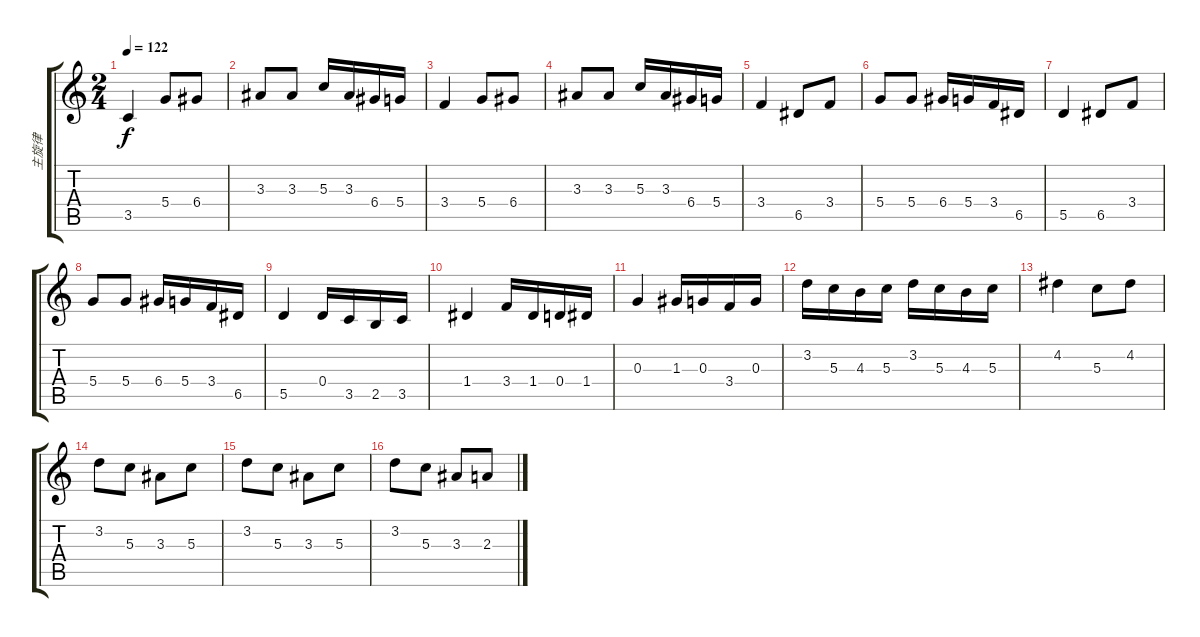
\track ("主旋律" "主旋律") {instrument overdrivenguitar}
\staff {score tabs}
\tuning (E4 B3 G3 D3 A2 E2) {hide}
\ts (2 4)
\tempo 122
\clef g2
\ks c
3.5.4{dy f} 5.4.8 6.4.8 |
3.3.8 3.3.8 5.3.16 3.3.16 6.4.16 5.4.16 |
3.4.4 5.4.8 6.4.8 |
3.3.8 3.3.8 5.3.16 3.3.16 6.4.16 5.4.16 |
3.4.4 6.5.8 3.4.8 |
5.4.8 5.4.8 6.4.16 5.4.16 3.4.16 6.5.16 |
5.5.4 6.5.8 3.4.8 |
5.4.8 5.4.8 6.4.16 5.4.16 3.4.16 6.5.16 |
5.5.4 0.4.16 3.5.16 2.5.16 3.5.16 |
1.4.4 3.4.16 1.4.16 0.4.16 1.4.16 |
0.3.4 1.3.16 0.3.16 3.4.16 0.3.16 |
3.2.16 5.3.16 4.3.16 5.3.16 3.2.16 5.3.16 4.3.16 5.3.16 |
4.2.4 5.3.8 4.2.8 |
3.2.8 5.3.8 3.3.8 5.3.8 |
3.2.8 5.3.8 3.3.8 5.3.8 |
3.2.8 5.3.8 3.3.8 2.3.8
